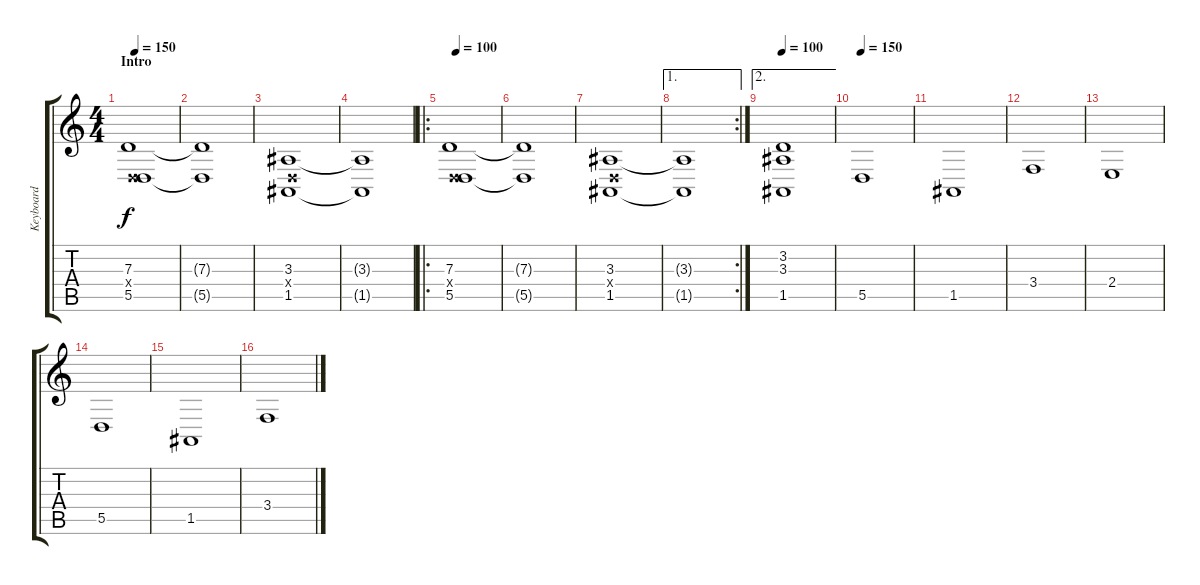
\track ("Keyboard" "Keyboard") {instrument synthstrings1}
\staff {score tabs}
\tuning (E4 B3 G3 D3 A2 E2) {hide}
\ts (4 4)
\section ("" "Intro")
\tempo 150
\tempo 100
\tempo 150
\clef g2
\ks c
(7.3 0.4{x} 5.5).1{dy f instrument synthstrings1} |
(7.3{t} 5.5{t}).1 |
(3.3 0.4{x} 1.5).1 |
(3.3{t} 1.5{t}).1 |
\ro
\tempo 100
(7.3 0.4{x} 5.5).1 |
(7.3{t} 5.5{t}).1 |
(3.3 0.4{x} 1.5).1 |
\ae 1
\rc 2
(3.3{t} 1.5{t}).1 |
\ae 2
\tempo 100
(3.2 3.3 1.5).1 |
\tempo 150
5.5.1 |
1.5.1 |
3.4.1 |
2.4.1 |
5.5.1 |
1.5.1 |
3.4.1
